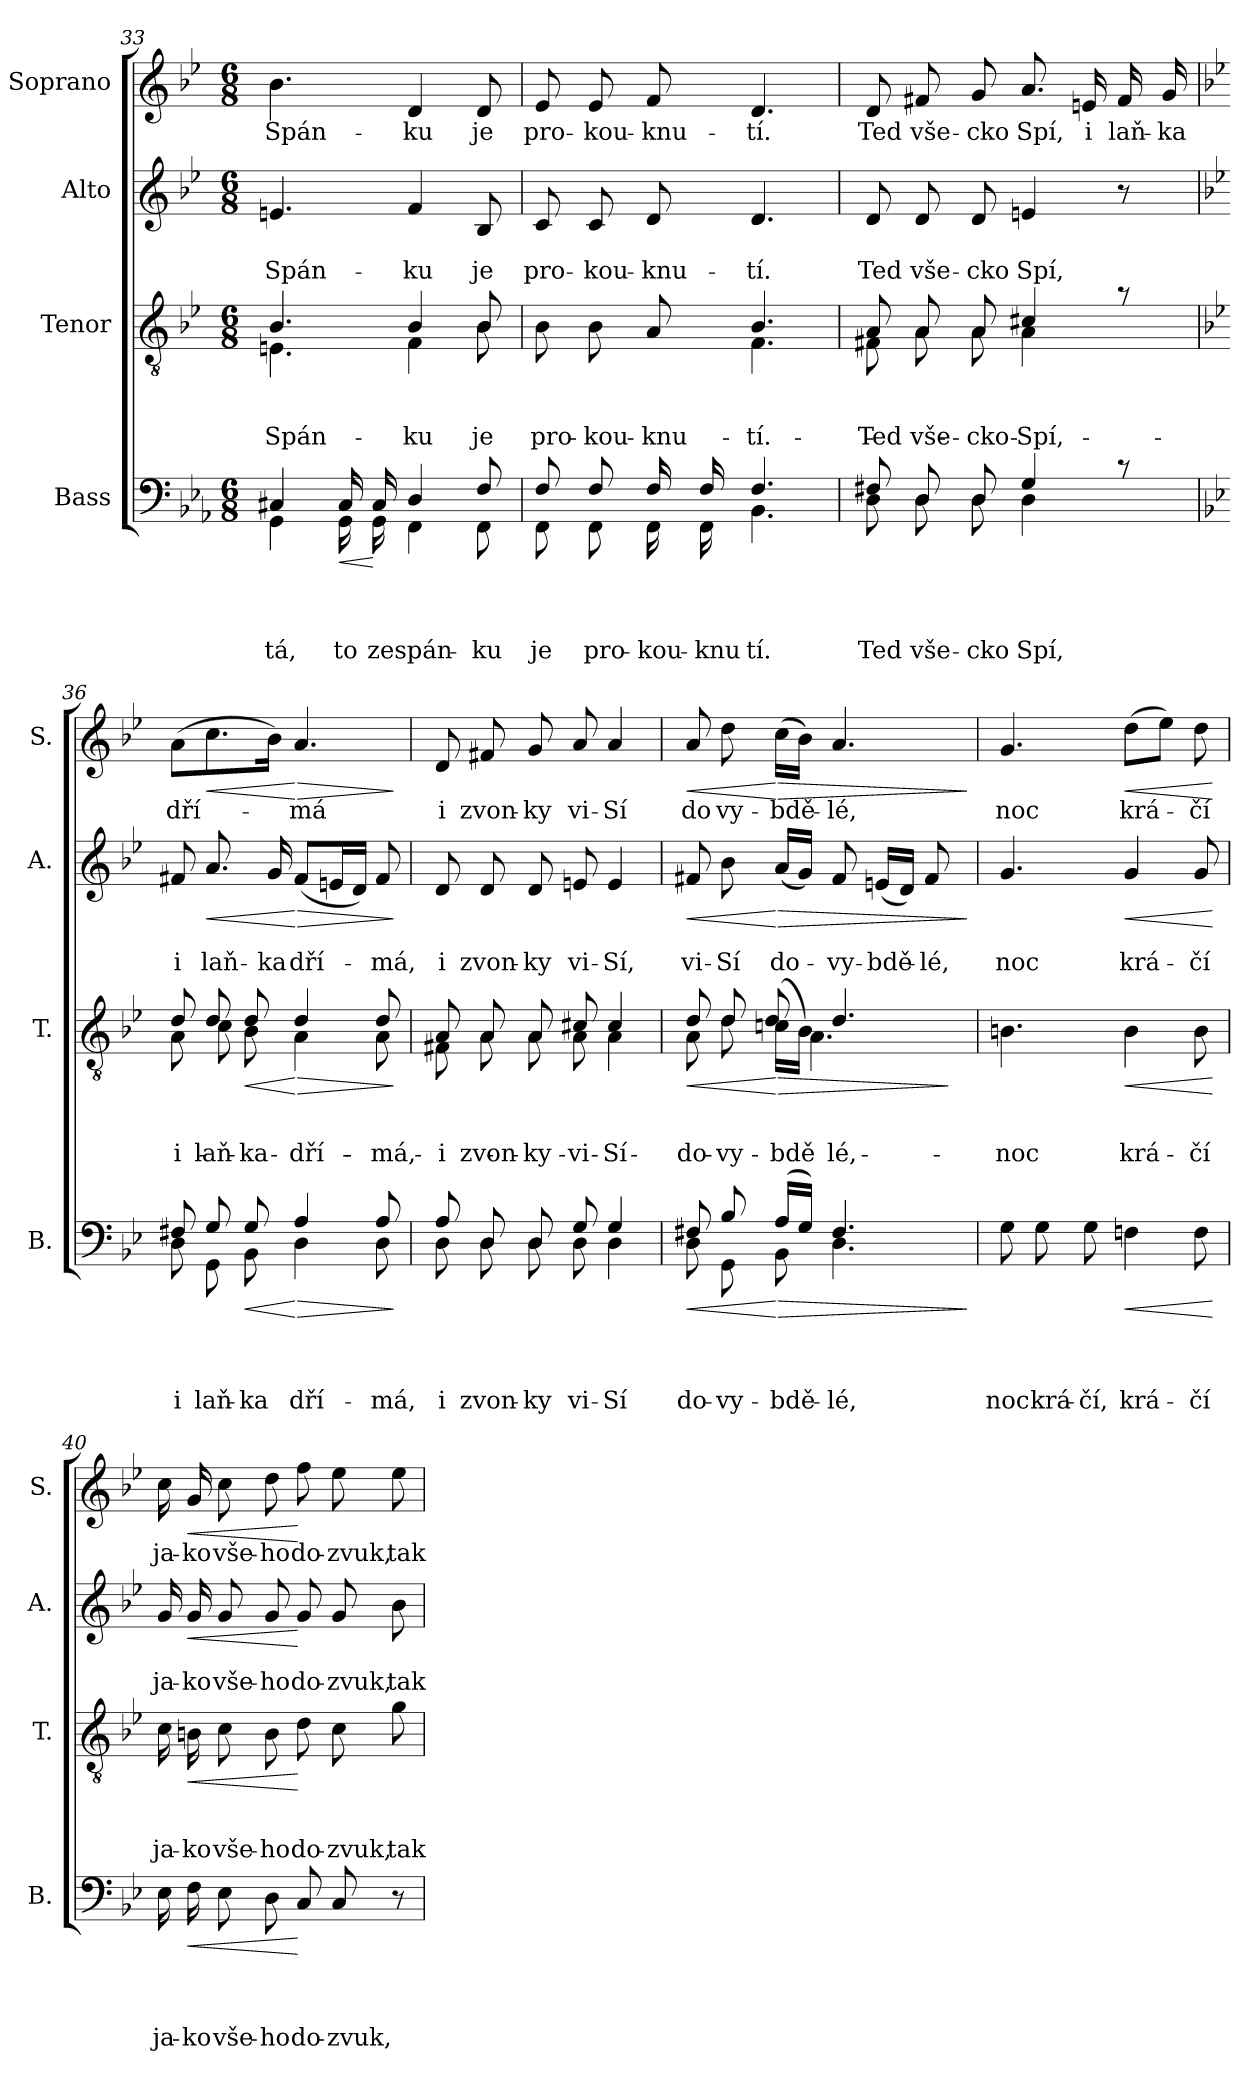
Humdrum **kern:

**kern	**text	**text	**text	**text	**dynam	**kern	**text	**text	**text	**dynam	**kern	**text	**text	**dynam	**kern	**text	**dynam
*part4	*part4	*part4	*part4	*part4	*part4	*part3	*part3	*part3	*part3	*part3	*part2	*part2	*part2	*part2	*part1	*part1	*part1
*staff4	*staff4	*staff4	*staff4	*staff4	*staff4	*staff3	*staff3	*staff3	*staff3	*staff3	*staff2	*staff2	*staff2	*staff2	*staff1	*staff1	*staff1
*I"Bass	*	*	*	*	*	*I"Tenor	*	*	*	*	*I"Alto	*	*	*	*I"Soprano	*	*
*I'B.	*	*	*	*	*	*I'T.	*	*	*	*	*I'A.	*	*	*	*I'S.	*	*
!!LO:LB:g=z
*clefF4	*	*	*	*	*	*clefGv2	*	*	*	*	*clefG2	*	*	*	*clefG2	*	*
*k[b-e-a-]	*	*	*	*	*	*k[b-e-]	*	*	*	*	*k[b-e-]	*	*	*	*k[b-e-]	*	*
*E-:	*	*	*	*	*	*B-:	*	*	*	*	*B-:	*	*	*	*B-:	*	*
*M6/8	*	*	*	*	*	*M6/8	*	*	*	*	*M6/8	*	*	*	*M6/8	*	*
=33	=33	=33	=33	=33	=33	=33	=33	=33	=33	=33	=33	=33	=33	=33	=33	=33	=33
!	!	!	!	!LO:LY:b	!	!	!	!	!LO:LY:b	!	!	!	!LO:LY:b	!	!	!LO:LY:b	!
*^	*	*	*	*	*	*^	*	*	*	*	*	*	*	*	*	*	*
4C#X/	4GG\	.	.	.	-tá,	.	4.B-/	4.En\	.	.	Spán-	.	4.en/	.	Spán-	.	4.b-\	Spán-	.
!	!	!	!	!	!LO:LY:b	!LO:HP:b	!	!	!	!	!	!	!	!	!	!	!	!	!
16C#/	16GG\	.	.	.	to	<	.	.	.	.	.	.	.	.	.	.	.	.	.
!	!	!	!	!	!LO:LY:b	!	!	!	!	!	!	!	!	!	!	!	!	!	!
16C#/	16GG\	.	.	.	zespán-	[	.	.	.	.	.	.	.	.	.	.	.	.	.
!	!	!	!	!	!	!	!	!	!	!	!LO:LY:b	!	!	!	!LO:LY:b	!	!	!LO:LY:b	!
4D/	4FF\	.	.	.	.	.	4B-/	4F\	.	.	-ku	.	4f/	.	-ku	.	4d/	-ku	.
!	!	!	!	!	!LO:LY:b	!	!	!	!	!	!LO:LY:b	!	!	!	!LO:LY:b	!	!	!LO:LY:b	!
8F/	8FF\	.	.	.	-ku	.	8B-/	8B-\	.	.	je	.	8B-/	.	je	.	8d/	je	.
=34	=34	=34	=34	=34	=34	=34	=34	=34	=34	=34	=34	=34	=34	=34	=34	=34	=34	=34	=34
!	!	!	!	!	!LO:LY:b	!	!	!	!	!	!LO:LY:b	!	!	!	!LO:LY:b	!	!	!LO:LY:b	!
8F/	8FF\	.	.	.	je	.	4.ryy	8B-\	.	.	pro-	.	8c/	.	pro-	.	8e-/	pro-	.
!	!	!	!	!	!LO:LY:b	!	!	!	!	!	!LO:LY:b	!	!	!	!LO:LY:b	!	!	!LO:LY:b	!
8F/	8FF\	.	.	.	pro-	.	.	8B-\	.	.	-kou-	.	8c/	.	-kou-	.	8e-/	-kou-	.
!	!	!	!	!	!LO:LY:b	!	!	!	!	!	!LO:LY:b	!	!	!	!LO:LY:b	!	!	!LO:LY:b	!
16F/	16FF\	.	.	.	-kou-	.	.	8A/	.	.	-knu-	.	8d/	.	-knu-	.	8f/	-knu-	.
!	!	!	!	!	!LO:LY:b	!	!	!	!	!	!	!	!	!	!	!	!	!	!
16F/	16FF\	.	.	.	-knu	.	.	.	.	.	.	.	.	.	.	.	.	.	.
!	!	!	!	!	!LO:LY:b	!	!	!	!	!	!LO:LY:b	!	!	!	!LO:LY:b	!	!	!LO:LY:b	!
4.F/	4.BB-\	.	.	.	tí.	.	4.F\	4.B-/	.	.	-tí.	.	4.d/	.	-tí.	.	4.d/	-tí.	.
=35	=35	=35	=35	=35	=35	=35	=35	=35	=35	=35	=35	=35	=35	=35	=35	=35	=35	=35	=35
!	!	!	!	!	!LO:LY:b	!	!	!	!	!	!LO:LY:b	!	!	!	!LO:LY:b	!	!	!LO:LY:b	!
8F#X/	8D\	.	.	.	Ted	.	8A/	8F#X\	.	.	Ted	.	8d/	.	Ted	.	8d/	Ted	.
!	!	!	!	!	!LO:LY:b	!	!	!	!	!	!LO:LY:b	!	!	!	!LO:LY:b	!	!	!LO:LY:b	!
8D/	8D\	.	.	.	vše-	.	8A/	8A\	.	.	vše-	.	8d/	.	vše-	.	8f#X/	vše-	.
!	!	!	!	!	!LO:LY:b	!	!	!	!	!	!LO:LY:b	!	!	!	!LO:LY:b	!	!	!LO:LY:b	!
8D/	8D\	.	.	.	-cko	.	8A/	8A\	.	.	-cko	.	8d/	.	-cko	.	8g/	-cko	.
!	!	!	!	!	!LO:LY:b	!	!	!	!	!	!LO:LY:b	!	!	!	!LO:LY:b	!	!	!LO:LY:b	!
4G/	4D\	.	.	.	Spí,	.	4c#X/	4A\	.	.	Spí,	.	4en/	.	Spí,	.	8.a/	Spí,	.
!	!	!	!	!	!	!	!	!	!	!	!	!	!	!	!	!	!	!LO:LY:b	!
.	.	.	.	.	.	.	.	.	.	.	.	.	.	.	.	.	16en/	i	.
!	!	!	!	!	!	!	!	!	!	!	!	!	!	!	!	!	!	!LO:LY:b	!
8rc	8ryy	.	.	.	.	.	8ra	8ryy	.	.	.	.	8r	.	.	.	16f#/	laň-	.
!	!	!	!	!	!	!	!	!	!	!	!	!	!	!	!	!	!	!LO:LY:b	!
.	.	.	.	.	.	.	.	.	.	.	.	.	.	.	.	.	16g/	-ka	.
!!LO:PB:g=z
=36	=36	=36	=36	=36	=36	=36	=36	=36	=36	=36	=36	=36	=36	=36	=36	=36	=36	=36	=36
*k[b-e-]	*	*	*	*	*	*	*	*	*	*	*	*	*	*	*	*	*	*	*
*B-:	*	*	*	*	*	*	*	*	*	*	*	*	*	*	*	*	*	*	*
!	!	!	!	!	!LO:LY:b	!	!	!	!	!	!LO:LY:b	!	!	!	!LO:LY:b	!	!	!LO:LY:b	!
8F#X/	8D\	.	.	.	i	.	8d/	8A\	.	.	i	.	8f#X/	.	i	.	(>8a\L	dří-	.
!	!	!	!	!	!LO:LY:b	!	!	!	!	!	!LO:LY:b	!	!	!	!LO:LY:b	!LO:HP:b	!	!	!LO:HP:b
8G/	8GG\	.	.	.	laň-	.	8d/	8c\	.	.	laň-	.	8.a/	.	laň-	<	8.cc\	.	<
!	!	!	!	!	!LO:LY:b	!LO:HP:b	!	!	!	!	!LO:LY:b	!LO:HP:b	!	!	!	!	!	!	!
8G/	8BB-\	.	.	.	-ka	<	8d/	8B-\	.	.	-ka	<	.	.	.	.	.	.	.
!	!	!	!	!	!	!	!	!	!	!	!	!	!	!	!LO:LY:b	!	!	!	!
.	.	.	.	.	.	.	.	.	.	.	.	.	16g/	.	-ka	.	16b-\Jk)	.	.
!	!	!	!	!	!LO:LY:b	!LO:HP:n=1:b	!	!	!	!	!LO:LY:b	!LO:HP:n=1:b	!	!	!LO:LY:b	!LO:HP:n=1:b	!	!LO:LY:b	!LO:HP:n=1:b
4A/	4D\	.	.	.	dří-	[ >	4d/	4A\	.	.	dří-	[ >	(<8f#/L	.	dří-	[ >	4.a/	-má	[ >
.	.	.	.	.	.	.	.	.	.	.	.	.	16en/L	.	.	.	.	.	.
.	.	.	.	.	.	.	.	.	.	.	.	.	16d/JJ)	.	.	.	.	.	.
!	!	!	!	!	!LO:LY:b	!	!	!	!	!	!LO:LY:b	!	!	!	!LO:LY:b	!	!	!	!
8A/	8D\	.	.	.	-má,	.	8d/	8A\	.	.	-má,	.	8f#/	.	-má,	.	.	.	.
*v	*v	*	*	*	*	*	*	*	*	*	*	*	*	*	*	*	*	*	*
*	*	*	*	*	*	*v	*v	*	*	*	*	*	*	*	*	*	*	*
.	.	.	.	.	]	.	.	.	.	]	.	.	.	]	.	.	]
=37	=37	=37	=37	=37	=37	=37	=37	=37	=37	=37	=37	=37	=37	=37	=37	=37	=37
!	!	!	!	!LO:LY:b	!	!	!	!	!LO:LY:b	!	!	!	!LO:LY:b	!	!	!LO:LY:b	!
*^	*	*	*	*	*	*^	*	*	*	*	*	*	*	*	*	*	*
8A/	8D\	.	.	.	i	.	8A/	8F#X\	.	.	i	.	8d/	.	i	.	8d/	i	.
!	!	!	!	!	!LO:LY:b	!	!	!	!	!	!LO:LY:b	!	!	!	!LO:LY:b	!	!	!LO:LY:b	!
8D/	8D\	.	.	.	zvon-	.	8A/	8A\	.	.	zvon-	.	8d/	.	zvon-	.	8f#X/	zvon-	.
!	!	!	!	!	!LO:LY:b	!	!	!	!	!	!LO:LY:b	!	!	!	!LO:LY:b	!	!	!LO:LY:b	!
8D/	8D\	.	.	.	-ky	.	8A/	8A\	.	.	-ky	.	8d/	.	-ky	.	8g/	-ky	.
!	!	!	!	!	!LO:LY:b	!	!	!	!	!	!LO:LY:b	!	!	!	!LO:LY:b	!	!	!LO:LY:b	!
8G/	8D\	.	.	.	vi-	.	8c#X/	8A\	.	.	vi-	.	8en/	.	vi-	.	8a/	vi-	.
!	!	!	!	!	!LO:LY:b	!	!	!	!	!	!LO:LY:b	!	!	!	!LO:LY:b	!	!	!LO:LY:b	!
4G/	4D\	.	.	.	-Sí	.	4c#/	4A\	.	.	-Sí	.	4e/	.	-Sí,	.	4a/	-Sí	.
=38	=38	=38	=38	=38	=38	=38	=38	=38	=38	=38	=38	=38	=38	=38	=38	=38	=38	=38	=38
!	!	!	!	!	!LO:LY:b	!LO:HP:b	!	!	!	!	!LO:LY:b	!LO:HP:b	!	!	!LO:LY:b	!LO:HP:b	!	!LO:LY:b	!LO:HP:b
*	*	*	*	*	*	*	*^	*^	*	*	*	*	*	*	*	*	*	*	*
8F#X/	8D\	.	.	.	do-	<	8d/	8A\	8ryy	4ryy	.	.	do-	<	8f#X/	.	vi-	<	8a/	do	<
!	!	!	!	!	!LO:LY:b	!	!	!	!	!	!	!	!LO:LY:b	!	!	!	!LO:LY:b	!	!	!LO:LY:b	!
8B-/	8GG\	.	.	.	-vy-	.	8d/	16.ryy	8d\	.	.	.	-vy-	.	8b-\	.	-Sí	.	8dd\	vy-	.
.	.	.	.	.	.	.	.	32ryy	.	.	.	.	.	.	.	.	.	.	.	.	.
!	!	!	!	!	!LO:LY:b	!LO:HP:n=1:b	!	!	!	!	!	!	!LO:LY:b	!LO:HP:n=1:b	!	!	!LO:LY:b	!LO:HP:n=1:b	!	!LO:LY:b	!LO:HP:n=1:b
(>16A/LL	8BB-\	.	.	.	-bdě-	[ >	(<16cn\LL	2ryy	8d/	16ryy	.	.	-bdě-	[ >	(<16a/LL	.	do-	[ >	(>16cc\LL	-bdě-	[ >
16G/JJ)	.	.	.	.	.	.	16B-\JJ)	.	.	4.A\	.	.	.	.	16g/JJ)	.	.	.	16b-\JJ)	.	.
!	!	!	!	!	!LO:LY:b	!	!	!	!	!	!	!	!LO:LY:b	!	!	!	!LO:LY:b	!	!	!LO:LY:b	!
4.F#/	4.D\	.	.	.	-lé,	.	4ryy	.	4.d/	.	.	.	-lé,	.	8f#/	.	-vy-	.	4.a/	-lé,	.
!	!	!	!	!	!	!	!	!	!	!	!	!	!	!	!	!	!LO:LY:b	!	!	!	!
.	.	.	.	.	.	.	.	.	.	.	.	.	.	.	(<16en/LL	.	-bdě-	.	.	.	.
.	.	.	.	.	.	.	.	.	.	.	.	.	.	.	16d/JJ)	.	.	.	.	.	.
!	!	!	!	!	!	!	!	!	!	!	!	!	!	!	!	!	!LO:LY:b	!	!	!	!
.	.	.	.	.	.	.	16.ryy	.	.	.	.	.	.	.	8f#/	.	-lé,	.	.	.	.
.	.	.	.	.	.	.	.	.	.	16ryy	.	.	.	]	.	.	.	.	.	.	.
.	.	.	.	.	.	.	32ryy	.	.	.	.	.	.	.	.	.	.	.	.	.	.
*v	*v	*	*	*	*	*	*	*	*	*	*	*	*	*	*	*	*	*	*	*	*
*	*	*	*	*	*	*v	*v	*v	*v	*	*	*	*	*	*	*	*	*	*	*
.	.	.	.	.	]	.	.	.	.	.	.	.	.	]	.	.	]
!!LO:LB:g=z
=39	=39	=39	=39	=39	=39	=39	=39	=39	=39	=39	=39	=39	=39	=39	=39	=39	=39
!	!	!	!	!LO:LY:b	!	!	!	!	!LO:LY:b	!	!	!	!LO:LY:b	!	!	!LO:LY:b	!
8G\	.	.	.	noc	.	4.Bn\	.	.	noc	.	4.g/	.	noc	.	4.g/	noc	.
!	!	!	!	!LO:LY:b	!	!	!	!	!	!	!	!	!	!	!	!	!
8G\	.	.	.	krá-	.	.	.	.	.	.	.	.	.	.	.	.	.
!	!	!	!	!LO:LY:b	!	!	!	!	!	!	!	!	!	!	!	!	!
8G\	.	.	.	-čí,	.	.	.	.	.	.	.	.	.	.	.	.	.
!	!	!	!	!LO:LY:b	!LO:HP:b	!	!	!	!LO:LY:b	!LO:HP:b	!	!	!LO:LY:b	!LO:HP:b	!	!LO:LY:b	!LO:HP:b
4Fn\	.	.	.	krá-	<	4B\	.	.	krá-	<	4g/	.	krá-	<	(>8dd\L	krá-	<
.	.	.	.	.	.	.	.	.	.	.	.	.	.	.	8ee-\J)	.	.
!	!	!	!	!LO:LY:b	!	!	!	!	!LO:LY:b	!	!	!	!LO:LY:b	!	!	!LO:LY:b	!
8F\	.	.	.	-čí	.	8B\	.	.	-čí	.	8g/	.	-čí	.	8dd\	-čí	.
.	.	.	.	.	[	.	.	.	.	[	.	.	.	[	.	.	[
=40	=40	=40	=40	=40	=40	=40	=40	=40	=40	=40	=40	=40	=40	=40	=40	=40	=40
!	!	!	!	!LO:LY:b	!	!	!	!	!LO:LY:b	!	!	!	!LO:LY:b	!	!	!LO:LY:b	!
16E-\	.	.	.	ja-	.	16c\	.	.	ja-	.	16g/	.	ja-	.	16cc\	ja-	.
!	!	!	!	!LO:LY:b	!LO:HP:b	!	!	!	!LO:LY:b	!LO:HP:b	!	!	!LO:LY:b	!LO:HP:b	!	!LO:LY:b	!LO:HP:b
16F\	.	.	.	-ko	<	16Bn\	.	.	-ko	<	16g/	.	-ko	<	16g/	-ko	<
!	!	!	!	!LO:LY:b	!	!	!	!	!LO:LY:b	!	!	!	!LO:LY:b	!	!	!LO:LY:b	!
8E-\	.	.	.	vše-	.	8c\	.	.	vše-	.	8g/	.	vše-	.	8cc\	vše-	.
!	!	!	!	!LO:LY:b	!	!	!	!	!LO:LY:b	!	!	!	!LO:LY:b	!	!	!LO:LY:b	!
8D\	.	.	.	-ho	.	8B\	.	.	-ho	.	8g/	.	-ho	.	8dd\	-ho	.
!	!	!	!	!LO:LY:b	!	!	!	!	!LO:LY:b	!	!	!	!LO:LY:b	!	!	!LO:LY:b	!
8C/	.	.	.	do-	[	8d\	.	.	do-	[	8g/	.	do-	[	8ff\	do-	[
!	!	!	!	!LO:LY:b	!	!	!	!	!LO:LY:b	!	!	!	!LO:LY:b	!	!	!LO:LY:b	!
8C/	.	.	.	-zvuk,	.	8c\	.	.	-zvuk,	.	8g/	.	-zvuk,	.	8ee-\	-zvuk,	.
!	!	!	!	!	!	!	!	!	!LO:LY:b	!	!	!	!LO:LY:b	!	!	!LO:LY:b	!
8r	.	.	.	.	.	8g\	.	.	tak	.	8b-\	.	tak	.	8ee-\	tak	.
=	=	=	=	=	=	=	=	=	=	=	=	=	=	=	=	=	=
*-	*-	*-	*-	*-	*-	*-	*-	*-	*-	*-	*-	*-	*-	*-	*-	*-	*-
